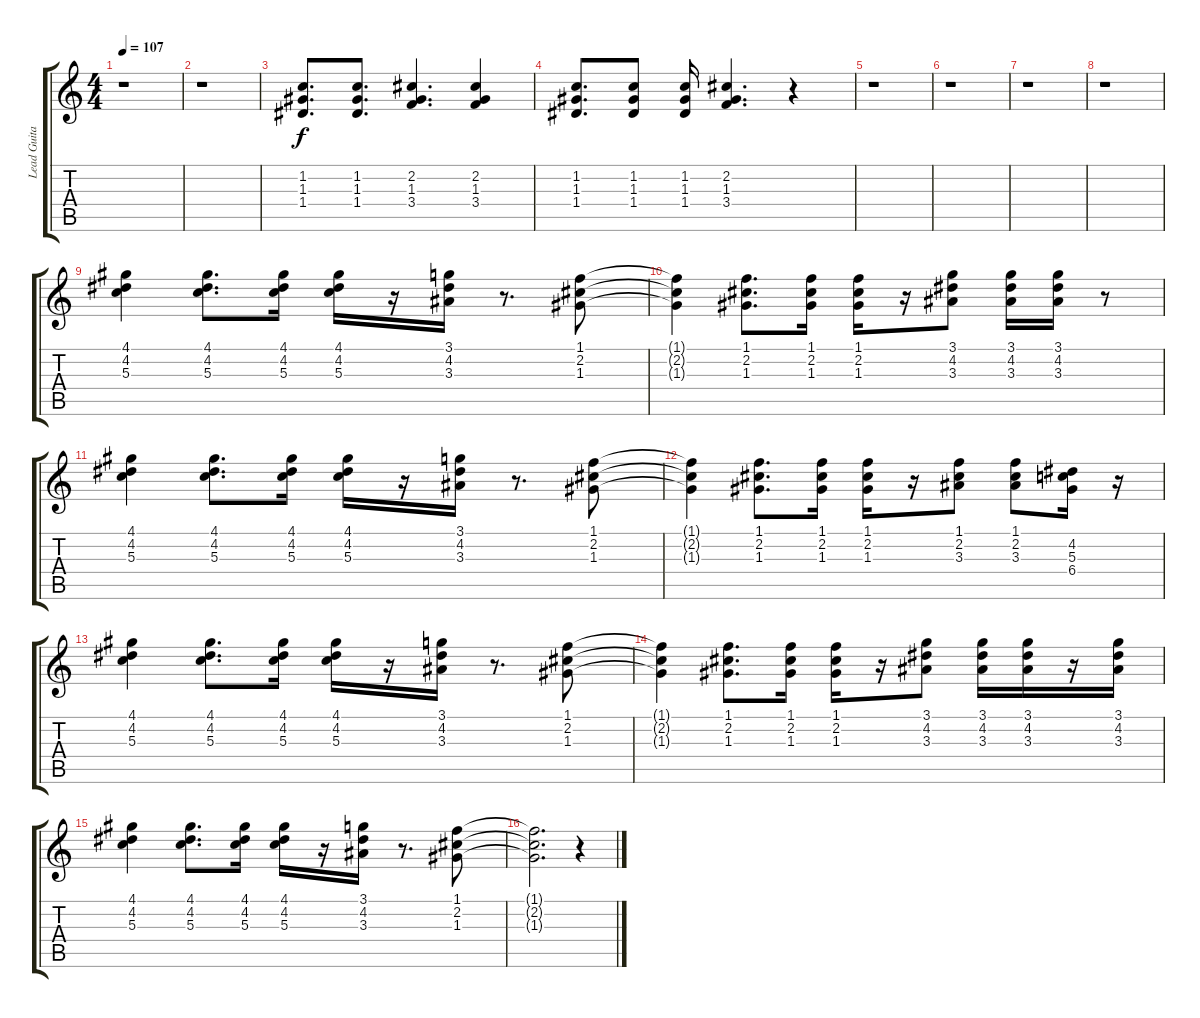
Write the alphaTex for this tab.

\track ("Lead Guitar" "Lead Guita") {instrument distortionguitar}
\staff {score tabs}
\tuning (E4 B3 G3 D3 A2 E2) {hide}
\ts (4 4)
\tempo 107
\clef g2
\ks c
r.1{dy f} |
r.1 |
(1.2 1.3 1.4).8{d} (1.2 1.3 1.4).8{d} (2.2 1.3 3.4).4{d} (2.2 1.3 3.4).4 |
(1.2 1.3 1.4).8{d} (1.2 1.3 1.4).8 (1.2 1.3 1.4).16 (2.2 1.3 3.4).4{d} r.4 |
r.1 |
r.1 |
r.1 |
r.1 |
(4.1 4.2 5.3).4 (4.1 4.2 5.3).8{d} (4.1 4.2 5.3).16 (4.1 4.2 5.3).16 r.16 (3.1 4.2 3.3).16 r.8{d} (1.1 2.2 1.3).8 |
(1.1{t} 2.2{t} 1.3{t}).4 (1.1 2.2 1.3).8{d} (1.1 2.2 1.3).16 (1.1 2.2 1.3).16 r.16 (3.1 4.2 3.3).8 (3.1 4.2 3.3).16 (3.1 4.2 3.3).16 r.8 |
(4.1 4.2 5.3).4 (4.1 4.2 5.3).8{d} (4.1 4.2 5.3).16 (4.1 4.2 5.3).16 r.16 (3.1 4.2 3.3).16 r.8{d} (1.1 2.2 1.3).8 |
(1.1{t} 2.2{t} 1.3{t}).4 (1.1 2.2 1.3).8{d} (1.1 2.2 1.3).16 (1.1 2.2 1.3).16 r.16 (1.1 2.2 3.3).8 (1.1 2.2 3.3).8 (4.2 5.3 6.4).16 r.16 |
(4.1 4.2 5.3).4 (4.1 4.2 5.3).8{d} (4.1 4.2 5.3).16 (4.1 4.2 5.3).16 r.16 (3.1 4.2 3.3).16 r.8{d} (1.1 2.2 1.3).8 |
(1.1{t} 2.2{t} 1.3{t}).4 (1.1 2.2 1.3).8{d} (1.1 2.2 1.3).16 (1.1 2.2 1.3).16 r.16 (3.1 4.2 3.3).8 (3.1 4.2 3.3).16 (3.1 4.2 3.3).16 r.16 (3.1 4.2 3.3).16 |
(4.1 4.2 5.3).4 (4.1 4.2 5.3).8{d} (4.1 4.2 5.3).16 (4.1 4.2 5.3).16 r.16 (3.1 4.2 3.3).16 r.8{d} (1.1 2.2 1.3).8 |
(1.1{t} 2.2{t} 1.3{t}).2{d} r.4
